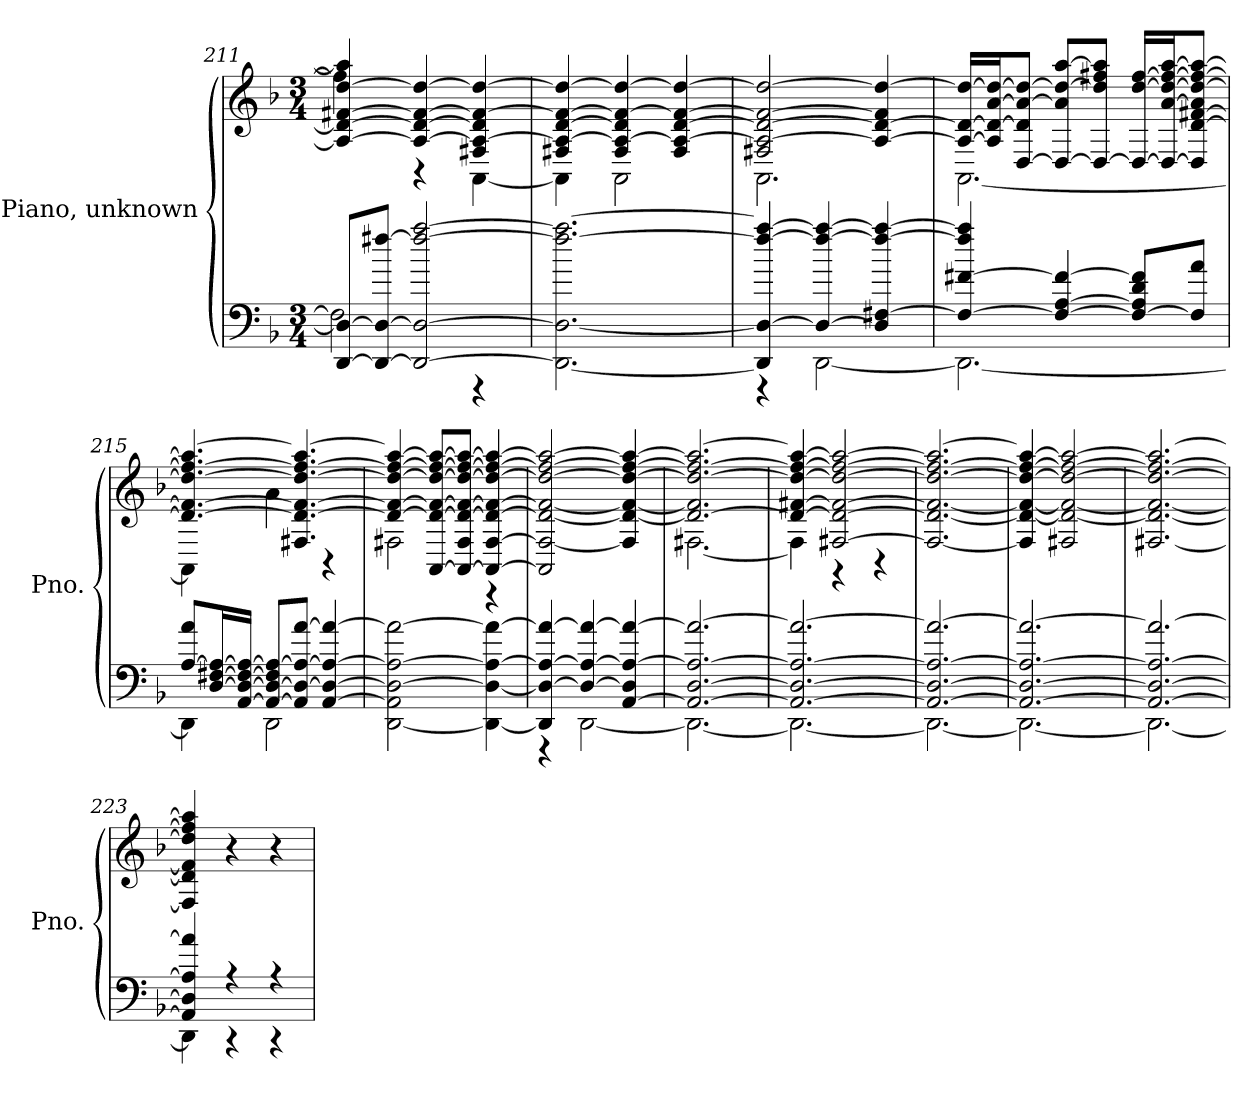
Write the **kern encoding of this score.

**kern	**kern
*part1	*part1
*staff2	*staff1
*I"Piano, unknown	*
*I'Pno.	*
*clefF4	*clefG2
*k[b-]	*k[b-]
*M3/4	*M3/4
=211	=211
*^	*^
[8DD/ 8D/_L	2F#\]	4A/_ 4d/_ [4f#X/ [4dd/ 4aa/]	4ff#\]
8DD/_ 8D/_ [8ff#X/J	.	.	.
2DD/_ 2D/_ 2ff#/_ [2aa/	.	4A/_ 4d/_ 4f#/_ 4dd/_	4r
.	4r	4F#X/ 4A/_ 4d/] 4f#/_ 4dd/_	[4AA\
*v	*v	*	*
!!LO:LB:g=z	!!
=212	=212	=212
2.DD\_ 2.D\_ 2.ff#\_ 2.aa\_	4F#X/ 4A/_ [4d/ 4f#/_ 4dd/_	4AA\]
.	4F#/ 4A/_ 4d/] 4f#/_ 4dd/_	2AA\
.	4F#/ 4A/_ [4d/ 4f#/_ 4dd/_	.
=213	=213	=213
*^	*	*
4DD/] 4D/_ 4ff#/_ 4aa/_	4r	2F#X/ 2A/_ 2d/_ 2f#/_ 2dd/_	2.AA\
4D/_ 4ff#/_ 4aa/_	[2DD\	.	.
4D/] [4F#X/ 4ff#/_ 4aa/_	.	4A/_ 4d/_ 4f#/] 4dd/_	.
=214	=214	=214	=214
4F#/_ [4f#X/ 4ff#/] 4aa/]	2.DD\_	16A/_ 16d/_ 16dd/_LL	[2.AA\
.	.	16A/] 16d/_ [16a/ 16dd/_J	.
.	.	[8D/ 8d/] 8a/_ 8dd/_J	.
4F#/_ [4A/ 4f#/_	.	8D/_ 8a/] 8dd/_ [8aa/L	.
.	.	8D/_ 8dd/] 8ff#X/ 8aa/]J	.
8F#/_ 8A/] 8d/ 8f#/]L	.	16D/_ [16dd/ [16ff#/LL	.
.	.	16D/_ [16a/ 16dd/_ 16ff#/_ [16aa/J	.
8F#/] 8a/J	.	8D/] [8d/ [8f#X/ 8a/] 8dd/_ 8ff#/_ 8aa/_J	.
=215	=215	=215	=215
[8A/ 8a/L	4DD\]	4.d/_ 4.f#/_ 4.dd/_ 4.ff#/_ 4.aa/_	4AA\]
[16D/ [16F#X/ 16A/_L	.	.	.
[16AA/ 16D/_ 16F#/_ 16A/_JJ	.	.	.
8AA/_ 8D/_ 8F#/] 8A/_L	2DD\	.	4a\
8AA/] 8D/_ 8A/_ [8a/J	.	4.F#X/ 4.d/_ 4.f#/_ 4.dd/_ 4.ff#/_ 4.aa/_	.
[4AA/ 4D/_ 4A/_ 4a/_	.	.	4r
*v	*v	*	*
=216	=216	=216
[2DD\ 2AA\] 2D\_ 2A\_ 2a\_	4d/_ 4f#/_ 4dd/_ 4ff#/_ 4aa/_	2F#X\
.	[8AA/ 8d/_ 8f#/_ 8dd/_ 8ff#/_ 8aa/_L	.
.	8AA/_ 8F#/ 8d/_ 8f#/_ 8dd/_ 8ff#/_ 8aa/_J	.
4DD\_ 4D\_ 4A\_ 4a\_	4AA/_ [4F#/ 4d/_ 4f#/_ 4dd/_ 4ff#/_ 4aa/_	4r
*	*v	*v
!!LO:LB:g=z
=217	=217
*^	*
4DD/] 4D/_ 4A/_ 4a/_	4r	2AA/] 2F#/_ 2d/_ 2f#/_ 2dd/_ 2ff#/_ 2aa/_
4D/_ 4A/_ 4a/_	[2DD\	.
[4AA/ 4D/] 4A/_ 4a/_	.	4F#/] 4d/_ 4f#/_ 4dd/_ 4ff#/_ 4aa/_
=218	=218	=218
*	*	*^
2.AA/_ [2.D/ 2.A/_ 2.a/_	2.DD\_	2.d/_ 2.f#/] 2.dd/_ 2.ff#/_ 2.aa/_	[2.F#X\
=219	=219	=219	=219
2.AA/_ 2.D/_ 2.A/_ 2.a/_	2.DD\_	4d/_ [4f#X/ 4dd/_ 4ff#/_ 4aa/_	4F#\]
.	.	[2F#X/ 2d/_ 2f#/_ 2dd/_ 2ff#/_ 2aa/_	4r
.	.	.	4r
*	*	*v	*v
=220	=220	=220
2.AA/_ 2.D/_ 2.A/_ 2.a/_	2.DD\_	2.F#/_ 2.d/_ 2.f#/_ 2.dd/_ 2.ff#/_ 2.aa/_
=221	=221	=221
2.AA/_ 2.D/_ 2.A/_ 2.a/_	2.DD\_	4F#/] 4d/_ 4f#/_ 4dd/_ 4ff#/_ 4aa/_
.	.	2F#X/ 2d/_ 2f#/_ 2dd/_ 2ff#/_ 2aa/_
=222	=222	=222
2.AA/_ 2.D/_ 2.A/_ 2.a/_	2.DD\_	[2.F#X/ 2.d/_ 2.f#/_ 2.dd/_ 2.ff#/_ 2.aa/_
=223	=223	=223
4AA/] 4D/] 4A/] 4a/]	4DD\]	4F#/] 4d/] 4f#/] 4dd/] 4ff#/] 4aa/]
4r	4r	4r
4r	4r	4r
*v	*v	*
=	=
*-	*-
